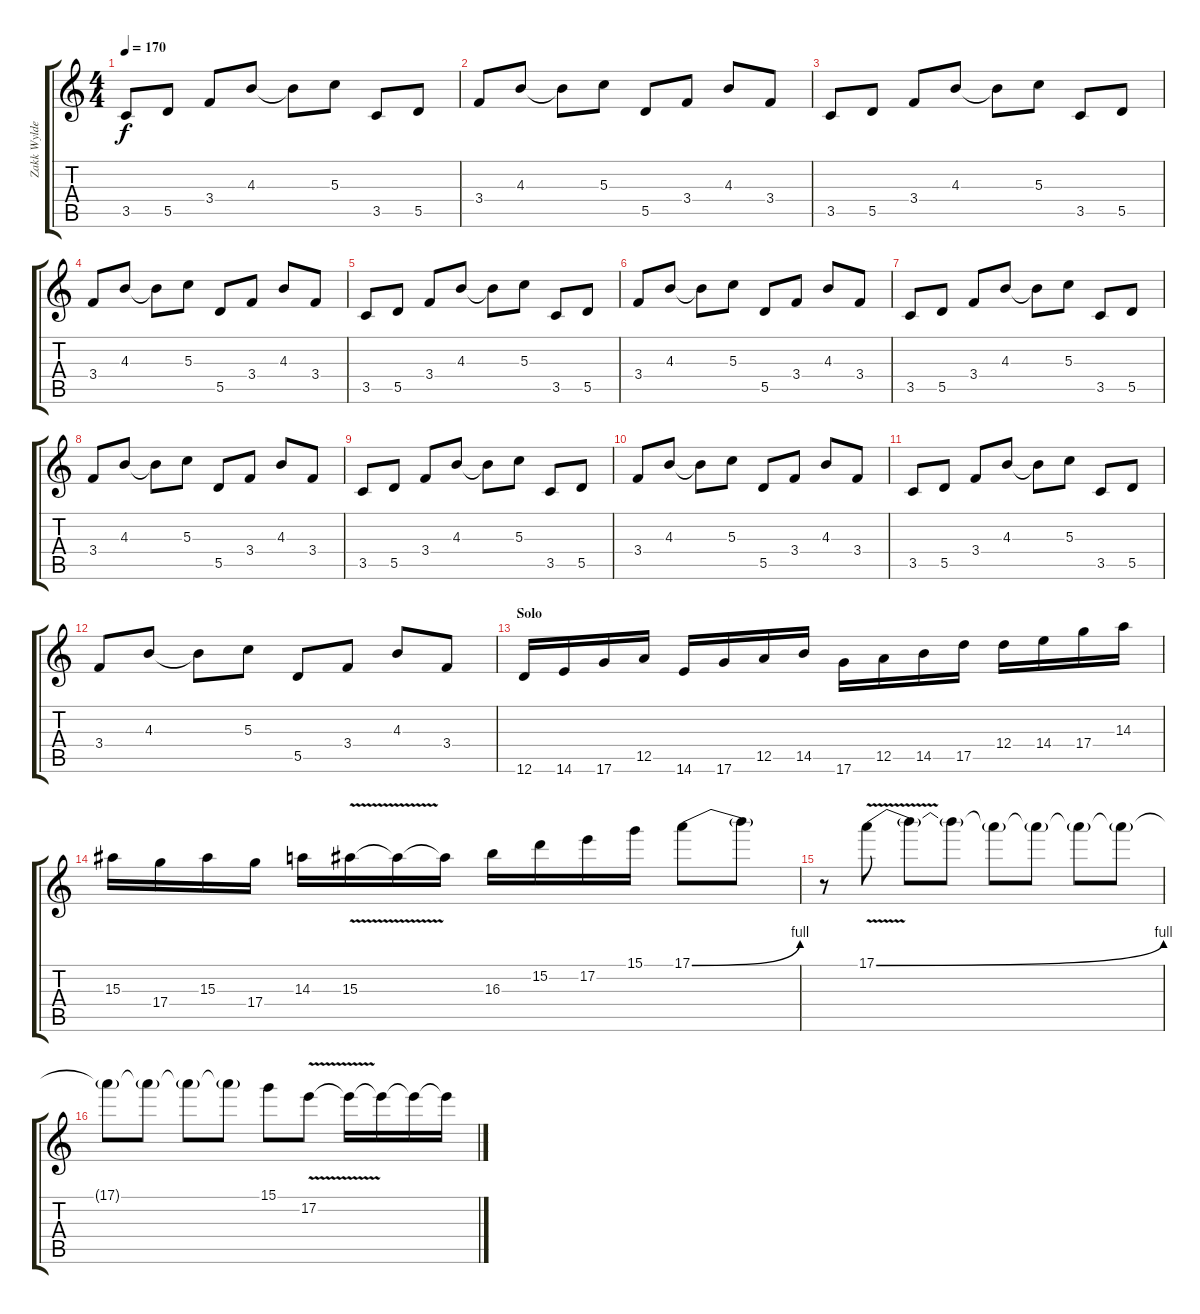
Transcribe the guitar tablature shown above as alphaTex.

\track ("Zakk Wylde (Lead Guitar)" "Zakk Wylde") {instrument overdrivenguitar}
\staff {score tabs}
\tuning (E4 B3 G3 D3 A2 D2) {hide}
\ts (4 4)
\tempo 170
\clef g2
\ks c
3.5.8{dy f} 5.5.8 3.4.8 4.3.8 4.3{t}.8 5.3.8 3.5.8 5.5.8 |
3.4.8 4.3.8 4.3{t}.8 5.3.8 5.5.8 3.4.8 4.3.8 3.4.8 |
3.5.8 5.5.8 3.4.8 4.3.8 4.3{t}.8 5.3.8 3.5.8 5.5.8 |
3.4.8 4.3.8 4.3{t}.8 5.3.8 5.5.8 3.4.8 4.3.8 3.4.8 |
3.5.8 5.5.8 3.4.8 4.3.8 4.3{t}.8 5.3.8 3.5.8 5.5.8 |
3.4.8 4.3.8 4.3{t}.8 5.3.8 5.5.8 3.4.8 4.3.8 3.4.8 |
3.5.8 5.5.8 3.4.8 4.3.8 4.3{t}.8 5.3.8 3.5.8 5.5.8 |
3.4.8 4.3.8 4.3{t}.8 5.3.8 5.5.8 3.4.8 4.3.8 3.4.8 |
3.5.8 5.5.8 3.4.8 4.3.8 4.3{t}.8 5.3.8 3.5.8 5.5.8 |
3.4.8 4.3.8 4.3{t}.8 5.3.8 5.5.8 3.4.8 4.3.8 3.4.8 |
3.5.8 5.5.8 3.4.8 4.3.8 4.3{t}.8 5.3.8 3.5.8 5.5.8 |
3.4.8 4.3.8 4.3{t}.8 5.3.8 5.5.8 3.4.8 4.3.8 3.4.8 |
\section ("" "Solo")
12.6.16{volume 16 instrument overdrivenguitar} 14.6.16 17.6.16 12.5.16 14.6.16 17.6.16 12.5.16 14.5.16 17.6.16 12.5.16 14.5.16 17.5.16 12.4.16 14.4.16 17.4.16 14.3.16 |
15.3.16 17.4.16 15.3.16 17.4.16 14.3.16 15.3{v}.16 15.3{t}.16 15.3{t}.16 16.3.16 15.2.16 17.2.16 15.1.16 17.1{be (bend 0 0 60 4)}.8 17.1{t}.8 |
r.8 17.1{be (bend 0 0 60 4) v}.8 17.1{t}.8 17.1{t}.8 17.1{t}.8 17.1{t}.8 17.1{t}.8 17.1{t}.8 |
17.1{t}.8 17.1{t}.8 17.1{t}.8 17.1{t}.8 15.1.8 17.2{v}.8 17.2{t}.16 17.2{t}.16 17.2{t}.16 17.2{t}.16
